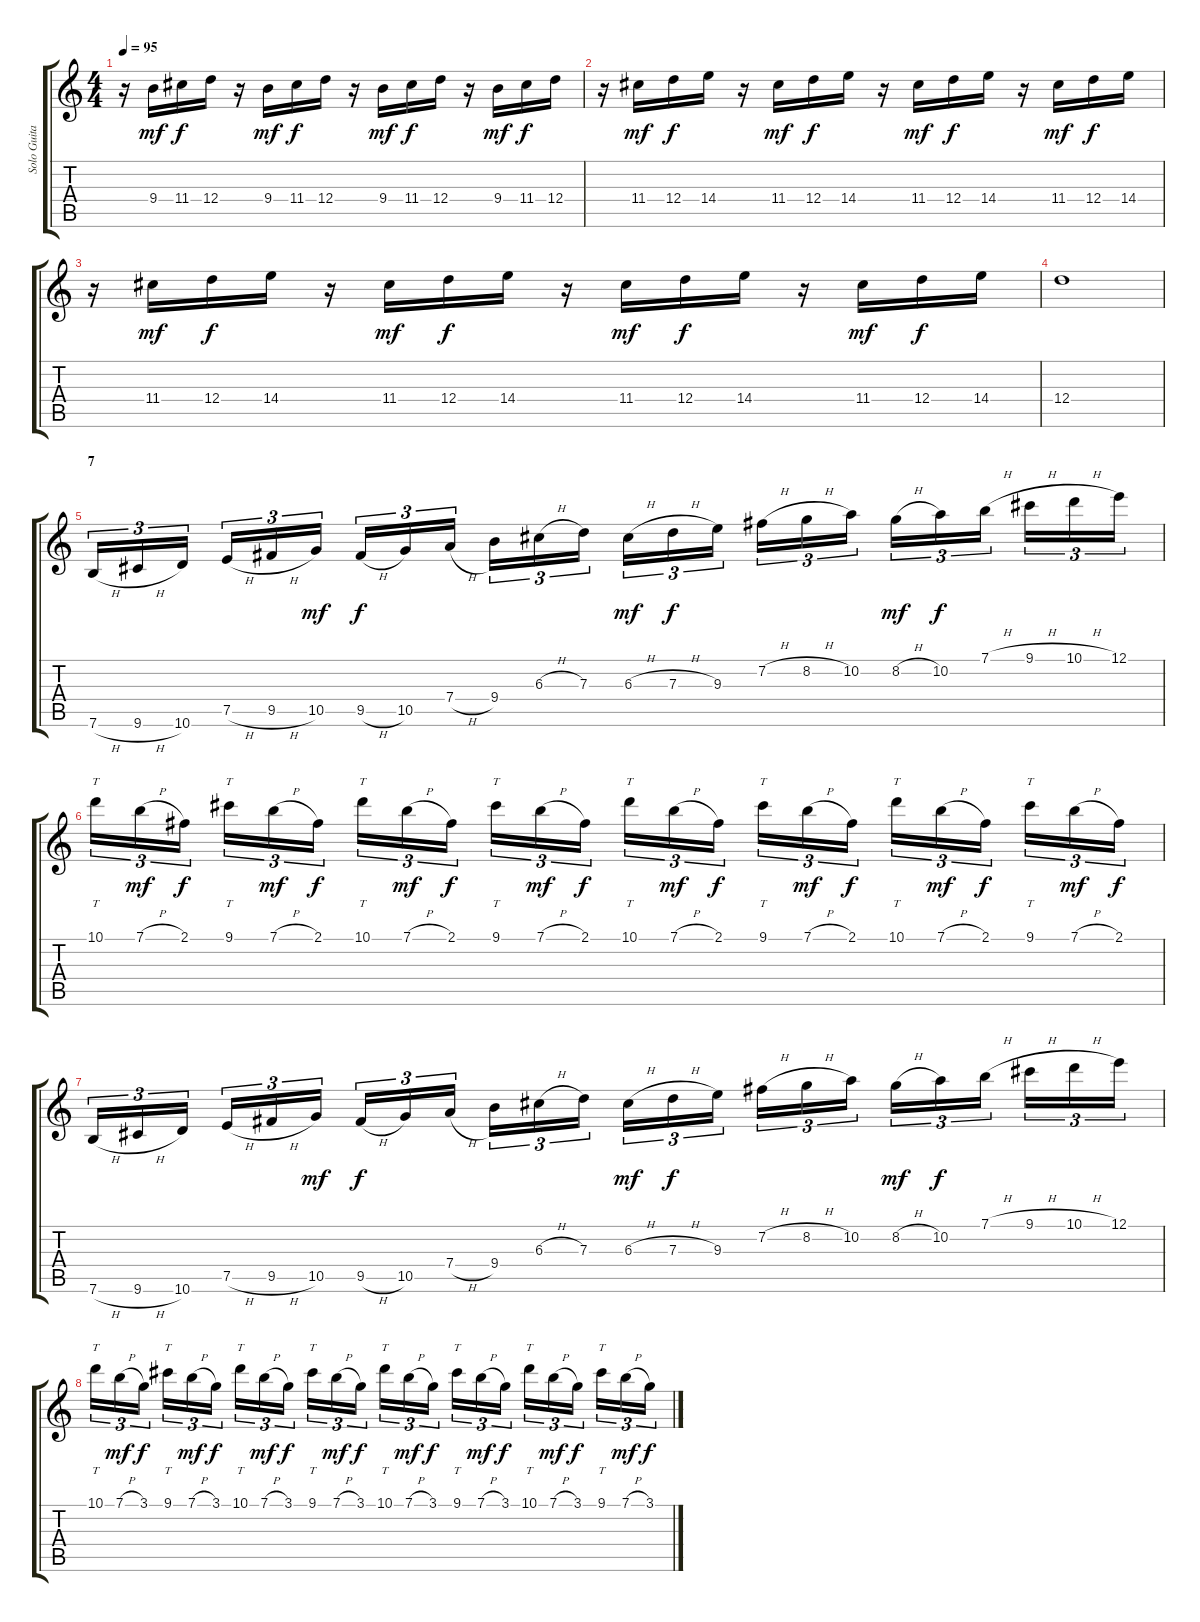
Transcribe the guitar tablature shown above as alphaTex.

\track ("Solo Guitar" "Solo Guita") {instrument overdrivenguitar}
\staff {score tabs}
\tuning (E4 B3 G3 D3 A2 E2) {hide}
\ts (4 4)
\tempo 95
\clef g2
\ks c
r.16{dy f} 9.4.16{dy mf} 11.4.16{dy f} 12.4.16 r.16 9.4.16{dy mf} 11.4.16{dy f} 12.4.16 r.16 9.4.16{dy mf} 11.4.16{dy f} 12.4.16 r.16 9.4.16{dy mf} 11.4.16{dy f} 12.4.16 |
r.16 11.4.16{dy mf} 12.4.16{dy f} 14.4.16 r.16 11.4.16{dy mf} 12.4.16{dy f} 14.4.16 r.16 11.4.16{dy mf} 12.4.16{dy f} 14.4.16 r.16 11.4.16{dy mf} 12.4.16{dy f} 14.4.16 |
r.16 11.4.16{dy mf} 12.4.16{dy f} 14.4.16 r.16 11.4.16{dy mf} 12.4.16{dy f} 14.4.16 r.16 11.4.16{dy mf} 12.4.16{dy f} 14.4.16 r.16 11.4.16{dy mf} 12.4.16{dy f} 14.4.16 |
12.4.1 |
\section ("" "7")
7.6{h}.16{tu (3 2)} 9.6{h}.16{tu (3 2)} 10.6.16{tu (3 2)} 7.5{h}.16{tu (3 2)} 9.5{h}.16{tu (3 2)} 10.5.16{tu (3 2) dy mf} 9.5{h}.16{tu (3 2) dy f} 10.5.16{tu (3 2)} 7.4{h}.16{tu (3 2)} 9.4.16{tu (3 2)} 6.3{h}.16{tu (3 2)} 7.3.16{tu (3 2)} 6.3{h}.16{tu (3 2) dy mf} 7.3{h}.16{tu (3 2) dy f} 9.3.16{tu (3 2)} 7.2{h}.16{tu (3 2)} 8.2{h}.16{tu (3 2)} 10.2.16{tu (3 2)} 8.2{h}.16{tu (3 2) dy mf} 10.2.16{tu (3 2) dy f} 7.1{h}.16{tu (3 2)} 9.1{h}.16{tu (3 2)} 10.1{h}.16{tu (3 2)} 12.1.16{tu (3 2)} |
10.1.16{tt tu (3 2)} 7.1{h}.16{tu (3 2) dy mf} 2.1.16{tu (3 2) dy f} 9.1.16{tt tu (3 2)} 7.1{h}.16{tu (3 2) dy mf} 2.1.16{tu (3 2) dy f} 10.1.16{tt tu (3 2)} 7.1{h}.16{tu (3 2) dy mf} 2.1.16{tu (3 2) dy f} 9.1.16{tt tu (3 2)} 7.1{h}.16{tu (3 2) dy mf} 2.1.16{tu (3 2) dy f} 10.1.16{tt tu (3 2)} 7.1{h}.16{tu (3 2) dy mf} 2.1.16{tu (3 2) dy f} 9.1.16{tt tu (3 2)} 7.1{h}.16{tu (3 2) dy mf} 2.1.16{tu (3 2) dy f} 10.1.16{tt tu (3 2)} 7.1{h}.16{tu (3 2) dy mf} 2.1.16{tu (3 2) dy f} 9.1.16{tt tu (3 2)} 7.1{h}.16{tu (3 2) dy mf} 2.1.16{tu (3 2) dy f} |
7.6{h}.16{tu (3 2)} 9.6{h}.16{tu (3 2)} 10.6.16{tu (3 2)} 7.5{h}.16{tu (3 2)} 9.5{h}.16{tu (3 2)} 10.5.16{tu (3 2) dy mf} 9.5{h}.16{tu (3 2) dy f} 10.5.16{tu (3 2)} 7.4{h}.16{tu (3 2)} 9.4.16{tu (3 2)} 6.3{h}.16{tu (3 2)} 7.3.16{tu (3 2)} 6.3{h}.16{tu (3 2) dy mf} 7.3{h}.16{tu (3 2) dy f} 9.3.16{tu (3 2)} 7.2{h}.16{tu (3 2)} 8.2{h}.16{tu (3 2)} 10.2.16{tu (3 2)} 8.2{h}.16{tu (3 2) dy mf} 10.2.16{tu (3 2) dy f} 7.1{h}.16{tu (3 2)} 9.1{h}.16{tu (3 2)} 10.1{h}.16{tu (3 2)} 12.1.16{tu (3 2)} |
10.1.16{tt tu (3 2)} 7.1{h}.16{tu (3 2) dy mf} 3.1.16{tu (3 2) dy f} 9.1.16{tt tu (3 2)} 7.1{h}.16{tu (3 2) dy mf} 3.1.16{tu (3 2) dy f} 10.1.16{tt tu (3 2)} 7.1{h}.16{tu (3 2) dy mf} 3.1.16{tu (3 2) dy f} 9.1.16{tt tu (3 2)} 7.1{h}.16{tu (3 2) dy mf} 3.1.16{tu (3 2) dy f} 10.1.16{tt tu (3 2)} 7.1{h}.16{tu (3 2) dy mf} 3.1.16{tu (3 2) dy f} 9.1.16{tt tu (3 2)} 7.1{h}.16{tu (3 2) dy mf} 3.1.16{tu (3 2) dy f} 10.1.16{tt tu (3 2)} 7.1{h}.16{tu (3 2) dy mf} 3.1.16{tu (3 2) dy f} 9.1.16{tt tu (3 2)} 7.1{h}.16{tu (3 2) dy mf} 3.1.16{tu (3 2) dy f}
